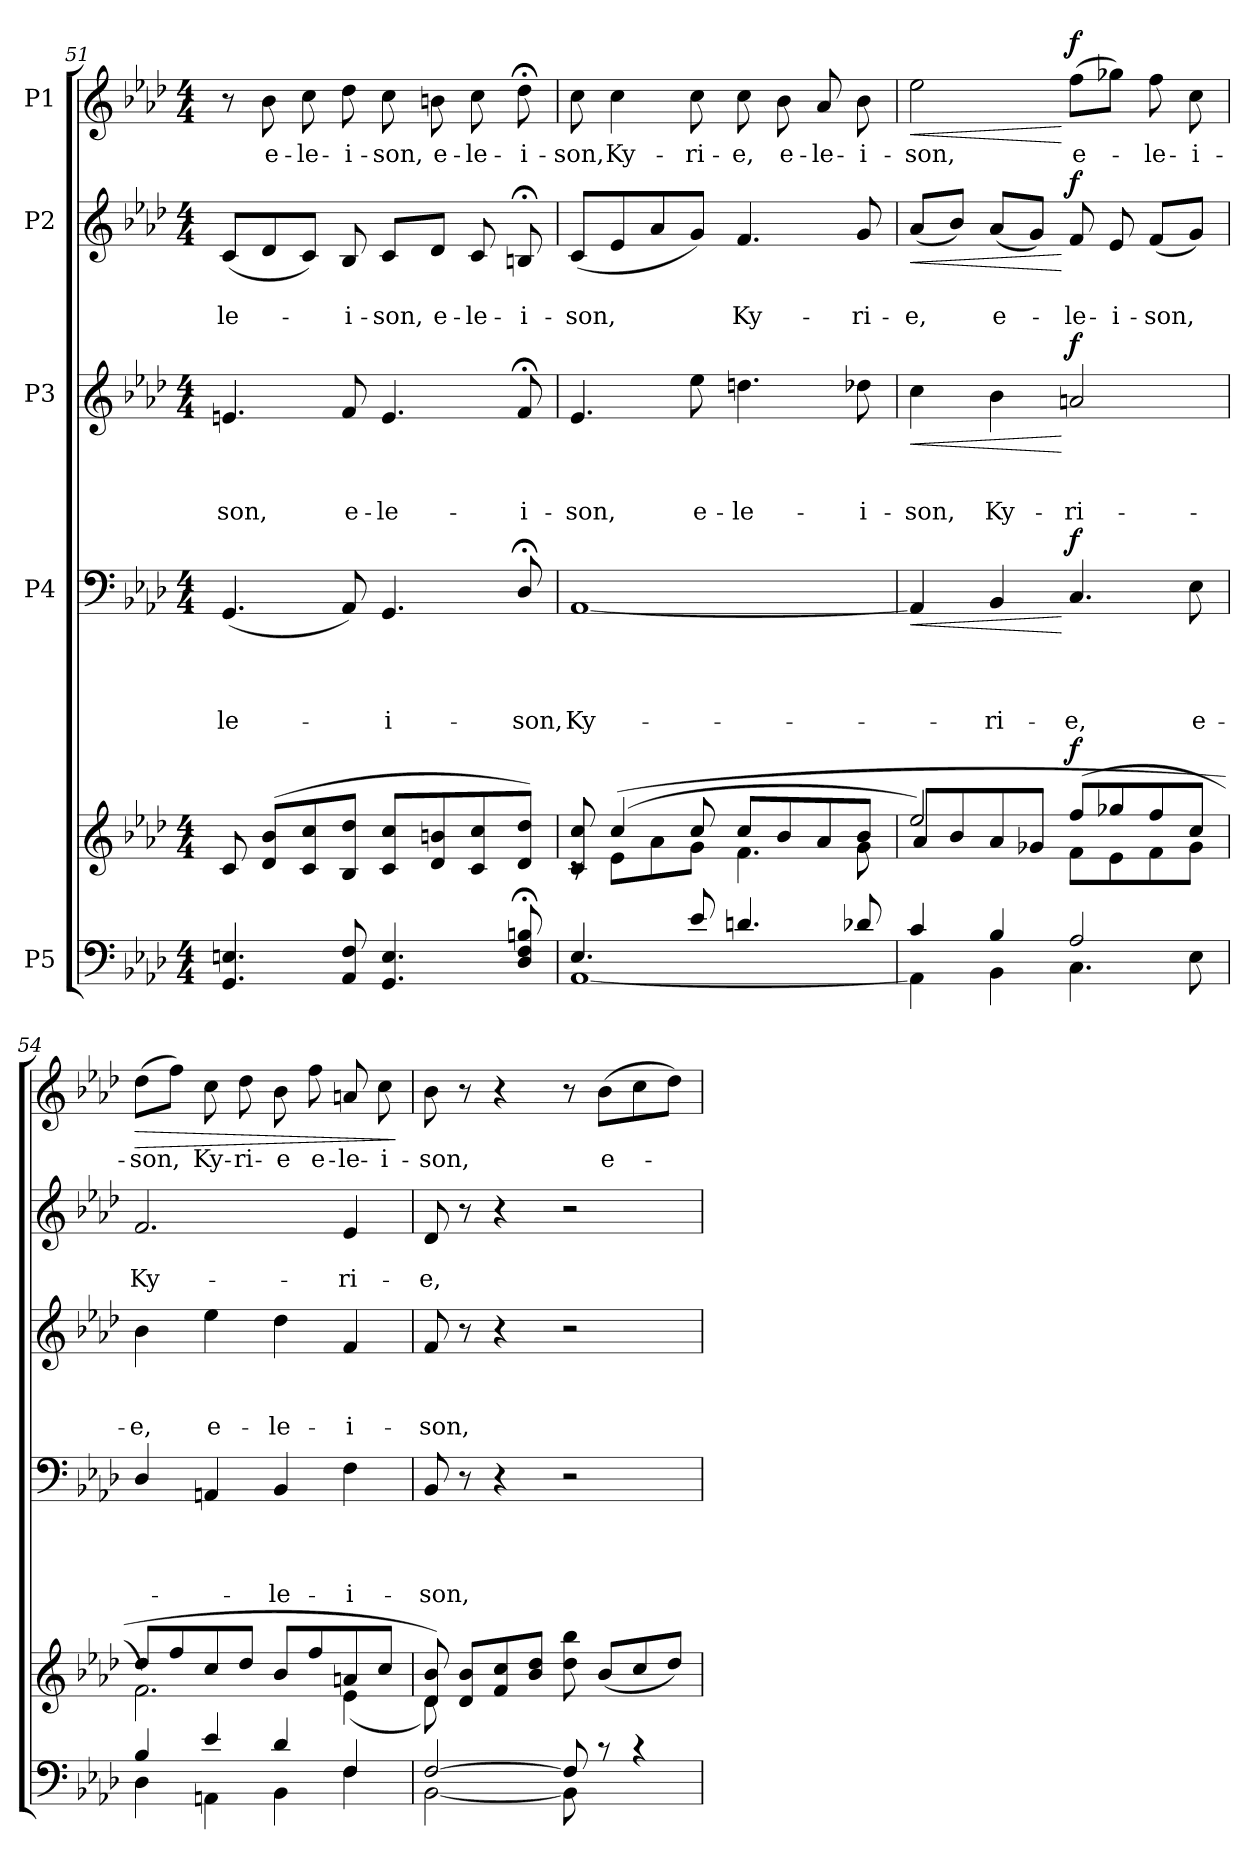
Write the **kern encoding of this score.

**kern	**kern	**dynam	**kern	**text	**text	**text	**text	**dynam	**kern	**text	**text	**text	**dynam	**kern	**text	**text	**dynam	**kern	**text	**dynam
*part5	*part5	*part5	*part4	*part4	*part4	*part4	*part4	*part4	*part3	*part3	*part3	*part3	*part3	*part2	*part2	*part2	*part2	*part1	*part1	*part1
*staff6	*staff5	*staff5/6	*staff4	*staff4	*staff4	*staff4	*staff4	*staff4	*staff3	*staff3	*staff3	*staff3	*staff3	*staff2	*staff2	*staff2	*staff2	*staff1	*staff1	*staff1
*I"P5	*	*	*I"P4	*	*	*	*	*	*I"P3	*	*	*	*	*I"P2	*	*	*	*I"P1	*	*
*clefF4	*clefG2	*	*clefF4	*	*	*	*	*	*clefG2	*	*	*	*	*clefG2	*	*	*	*clefG2	*	*
*	*	*	*	*	*	*	*	*	*ITrd7c12	*	*	*	*	*	*	*	*	*	*	*
*k[b-e-a-d-]	*k[b-e-a-d-]	*	*k[b-e-a-d-]	*	*	*	*	*	*k[b-e-a-d-]	*	*	*	*	*k[b-e-a-d-]	*	*	*	*k[b-e-a-d-]	*	*
*A-:	*A-:	*	*A-:	*	*	*	*	*	*A-:	*	*	*	*	*A-:	*	*	*	*A-:	*	*
*M4/4	*M4/4	*	*M4/4	*	*	*	*	*	*M4/4	*	*	*	*	*M4/4	*	*	*	*M4/4	*	*
=51	=51	=51	=51	=51	=51	=51	=51	=51	=51	=51	=51	=51	=51	=51	=51	=51	=51	=51	=51	=51
*^	*^	*	*	*	*	*	*	*	*	*	*	*	*	*	*	*	*	*	*	*
!	!	!	!	!	!	!	!	!	!LO:LY:b	!	!	!	!	!LO:LY:b	!	!	!	!LO:LY:b	!	!	!	!
4.GG/ 4.En/	1ryy	8c/	1ryy	.	(<4.GG/	.	.	.	-le-	.	4.En/	.	.	-son,	.	(<8c/L	.	-le-	.	8r	.	.
!	!	!	!	!	!	!	!	!	!	!	!	!	!	!	!	!	!	!	!	!	!LO:LY:b	!
.	.	(>8d-/ 8b-/L	.	.	.	.	.	.	.	.	.	.	.	.	.	8d-/	.	.	.	8b-\	e-	.
!	!	!	!	!	!	!	!	!	!	!	!	!	!	!	!	!	!	!	!	!	!LO:LY:b	!
.	.	8c/ 8cc/	.	.	.	.	.	.	.	.	.	.	.	.	.	8c/J)	.	.	.	8cc\	-le-	.
!	!	!	!	!	!	!	!	!	!	!	!	!	!	!LO:LY:b	!	!	!	!LO:LY:b	!	!	!LO:LY:b	!
8AA-/ 8F/	.	8B-/ 8dd-/J	.	.	8AA-/)	.	.	.	.	.	8F/	.	.	e-	.	8B-/	.	-i-	.	8dd-\	-i-	.
!	!	!	!	!	!	!	!	!	!LO:LY:b	!	!	!	!	!LO:LY:b	!	!	!	!LO:LY:b	!	!	!LO:LY:b	!
4.GG/ 4.E/	.	8c/ 8cc/L	.	.	4.GG/	.	.	.	-i-	.	4.E/	.	.	-le-	.	8c/L	.	-son,	.	8cc\	-son,	.
!	!	!	!	!	!	!	!	!	!	!	!	!	!	!	!	!	!	!LO:LY:b	!	!	!LO:LY:b	!
.	.	8d-/ 8bn/	.	.	.	.	.	.	.	.	.	.	.	.	.	8d-/J	.	e-	.	8bn\	e-	.
!	!	!	!	!	!	!	!	!	!	!	!	!	!	!	!	!	!	!LO:LY:b	!	!	!LO:LY:b	!
.	.	8c/ 8cc/	.	.	.	.	.	.	.	.	.	.	.	.	.	8c/	.	-le-	.	8cc\	-le-	.
!	!	!	!	!	!	!	!	!	!LO:LY:b	!	!	!	!	!LO:LY:b	!	!	!	!LO:LY:b	!	!	!LO:LY:b	!
8D-/;< 8F/;< 8Bn/;<	.	8d-/ 8dd-/J)	.	.	8D-;</	.	.	.	-son,	.	8F;</	.	.	-i-	.	8Bn;</	.	-i-	.	8dd-;<\	-i-	.
=52	=52	=52	=52	=52	=52	=52	=52	=52	=52	=52	=52	=52	=52	=52	=52	=52	=52	=52	=52	=52	=52	=52
!	!	!	!	!	!	!	!	!	!LO:LY:b	!	!	!	!	!LO:LY:b	!	!	!	!LO:LY:b	!	!	!LO:LY:b	!
4.E-/	[<1AA-	8c/ 8cc/	8rc	.	[<1AA-	.	.	.	Ky-	.	4.E-/	.	.	-son,	.	(<8c/L	.	-son,	.	8cc\	-son,	.
!	!	!	!	!	!	!	!	!	!	!	!	!	!	!	!	!	!	!	!	!	!LO:LY:b	!
.	.	(>4cc/	(<8e-\L	.	.	.	.	.	.	.	.	.	.	.	.	8e-/	.	.	.	4cc\	Ky-	.
.	.	.	8a-\	.	.	.	.	.	.	.	.	.	.	.	.	8a-/	.	.	.	.	.	.
!	!	!	!	!	!	!	!	!	!	!	!	!	!	!LO:LY:b	!	!	!	!	!	!	!LO:LY:b	!
8e-/	.	8cc/	8g\J	.	.	.	.	.	.	.	8e-\	.	.	e-	.	8g/J)	.	.	.	8cc\	-ri-	.
!	!	!	!	!	!	!	!	!	!	!	!	!	!	!LO:LY:b	!	!	!	!LO:LY:b	!	!	!LO:LY:b	!
4.dn/	.	8cc/L	4.f\	.	.	.	.	.	.	.	4.dn\	.	.	-le-	.	4.f/	.	Ky-	.	8cc\	-e,	.
!	!	!	!	!	!	!	!	!	!	!	!	!	!	!	!	!	!	!	!	!	!LO:LY:b	!
.	.	8b-/	.	.	.	.	.	.	.	.	.	.	.	.	.	.	.	.	.	8b-\	e-	.
!	!	!	!	!	!	!	!	!	!	!	!	!	!	!	!	!	!	!	!	!	!LO:LY:b	!
.	.	8a-/	.	.	.	.	.	.	.	.	.	.	.	.	.	.	.	.	.	8a-/	-le-	.
!	!	!	!	!	!	!	!	!	!	!	!	!	!	!LO:LY:b	!	!	!	!LO:LY:b	!	!	!LO:LY:b	!
8d-X/	.	8b-/J	8g\	.	.	.	.	.	.	.	8d-X\	.	.	-i-	.	8g/	.	-ri-	.	8b-\	-i-	.
=53	=53	=53	=53	=53	=53	=53	=53	=53	=53	=53	=53	=53	=53	=53	=53	=53	=53	=53	=53	=53	=53	=53
!	!	!	!	!	!	!	!	!	!	!LO:HP:b	!	!	!	!LO:LY:b	!LO:HP:b	!	!	!LO:LY:b	!LO:HP:b	!	!LO:LY:b	!LO:HP:b
4c/	4AA-\]	2ee-/)	8a-/L	.	4AA-/]	.	.	.	.	<	4c\	.	.	-son,	<	(<8a-/L	.	-e,	<	2ee-\	-son,	<
.	.	.	8b-/	.	.	.	.	.	.	.	.	.	.	.	.	8b-/J)	.	.	.	.	.	.
!	!	!	!	!	!	!	!	!	!LO:LY:b	!	!	!	!	!LO:LY:b	!	!	!	!LO:LY:b	!	!	!	!
4B-/	4BB-\	.	8a-/	.	4BB-/	.	.	.	-ri-	.	4B-\	.	.	Ky-	.	(<8a-/L	.	e-	.	.	.	.
.	.	.	8g-X/J	.	.	.	.	.	.	.	.	.	.	.	.	8g/J)	.	.	.	.	.	.
!	!	!	!	!LO:DY:a	!	!	!	!	!LO:LY:b	!LO:DY:n=1:a	!	!	!	!LO:LY:b	!LO:DY:n=1:a	!	!	!LO:LY:b	!LO:DY:n=1:a	!	!LO:LY:b	!LO:DY:n=1:a
2A-/	4.C\	(>8ff/L	8f\L	f	4.C/	.	.	.	-e,	[ f	2An/	.	.	-ri-	[ f	8f/	.	-le-	[ f	(>8ff\L	e-	[ f
!	!	!	!	!	!	!	!	!	!	!	!	!	!	!	!	!	!	!LO:LY:b	!	!	!	!
.	.	8gg-X/	8e-\	.	.	.	.	.	.	.	.	.	.	.	.	8e-/	.	-i-	.	8gg-X\J)	.	.
!	!	!	!	!	!	!	!	!	!	!	!	!	!	!	!	!	!	!LO:LY:b	!	!	!LO:LY:b	!
.	.	8ff/	8f\	.	.	.	.	.	.	.	.	.	.	.	.	(<8f/L	.	-son,	.	8ff\	-le-	.
!	!	!	!	!	!	!	!	!	!LO:LY:b	!	!	!	!	!	!	!	!	!	!	!	!LO:LY:b	!
.	8E-\	8cc/J	8g-\J	.	8E-\	.	.	.	e-	.	.	.	.	.	.	8g/J)	.	.	.	8cc\	-i-	.
=54	=54	=54	=54	=54	=54	=54	=54	=54	=54	=54	=54	=54	=54	=54	=54	=54	=54	=54	=54	=54	=54	=54
!	!	!	!	!	!	!	!	!	!	!	!	!	!	!LO:LY:b	!	!	!	!LO:LY:b	!	!	!LO:LY:b	!LO:HP:b
4B-/	4D-\	8dd-/L	2.f\)	.	4D-/	.	.	.	.	.	4B-\	.	.	-e,	.	2.f/	.	Ky-	.	(>8dd-\L	-son,	>
.	.	8ff/	.	.	.	.	.	.	.	.	.	.	.	.	.	.	.	.	.	8ff\J)	.	.
!	!	!	!	!	!	!	!	!	!	!	!	!	!	!LO:LY:b	!	!	!	!	!	!	!LO:LY:b	!
4e-/	4AAn\	8cc/	.	.	4AAn/	.	.	.	.	.	4e-\	.	.	e-	.	.	.	.	.	8cc\	Ky-	.
!	!	!	!	!	!	!	!	!	!	!	!	!	!	!	!	!	!	!	!	!	!LO:LY:b	!
.	.	8dd-/J	.	.	.	.	.	.	.	.	.	.	.	.	.	.	.	.	.	8dd-\	-ri-	.
!	!	!	!	!	!	!	!	!	!LO:LY:b	!	!	!	!	!LO:LY:b	!	!	!	!	!	!	!LO:LY:b	!
4d-/	4BB-\	8b-/L	.	.	4BB-/	.	.	.	-le-	.	4d-\	.	.	-le-	.	.	.	.	.	8b-\	-e	.
!	!	!	!	!	!	!	!	!	!	!	!	!	!	!	!	!	!	!	!	!	!LO:LY:b	!
.	.	8ff/	.	.	.	.	.	.	.	.	.	.	.	.	.	.	.	.	.	8ff\	e-	.
!	!	!	!	!	!	!	!	!	!LO:LY:b	!	!	!	!	!LO:LY:b	!	!	!	!LO:LY:b	!	!	!LO:LY:b	!
4F/	4F\	8an/	(<4e-\	.	4F\	.	.	.	-i-	.	4F/	.	.	-i-	.	4e-/	.	-ri-	.	8an/	-le-	.
!	!	!	!	!	!	!	!	!	!	!	!	!	!	!	!	!	!	!	!	!	!LO:LY:b	!
.	.	8cc/J	.	.	.	.	.	.	.	.	.	.	.	.	.	.	.	.	.	8cc\	-i-	.
*v	*v	*	*	*	*	*	*	*	*	*	*	*	*	*	*	*	*	*	*	*	*	*
*	*v	*v	*	*	*	*	*	*	*	*	*	*	*	*	*	*	*	*	*	*	*
.	.	.	.	.	.	.	.	.	.	.	.	.	.	.	.	.	.	.	.	]
!!LO:LB:g=z
=55	=55	=55	=55	=55	=55	=55	=55	=55	=55	=55	=55	=55	=55	=55	=55	=55	=55	=55	=55	=55
*^	*^	*	*	*	*	*	*	*	*	*	*	*	*	*	*	*	*	*	*	*
!	!	!	!	!	!	!	!	!	!LO:LY:b	!	!	!	!	!LO:LY:b	!	!	!	!LO:LY:b	!	!	!LO:LY:b	!
[>2F/	[<2BB-\	8d-/ 8b-/)	8d-\)	.	8BB-/	.	.	.	-son,	.	8F/	.	.	-son,	.	8d-/	.	-e,	.	8b-\	-son,	.
.	.	8d-/ 8b-/L	4.ryy	.	8r	.	.	.	.	.	8r	.	.	.	.	8r	.	.	.	8r	.	.
.	.	8f/ 8cc/	.	.	4r	.	.	.	.	.	4r	.	.	.	.	4r	.	.	.	4r	.	.
.	.	8b-/ 8dd-/J	.	.	.	.	.	.	.	.	.	.	.	.	.	.	.	.	.	.	.	.
8F/]	8BB-\]	8ryy	8dd-\ 8bb-\	.	2r	.	.	.	.	.	2r	.	.	.	.	2r	.	.	.	8r	.	.
!	!	!	!	!	!	!	!	!	!	!	!	!	!	!	!	!	!	!	!	!	!LO:LY:b	!
8rc	4.ryy	(>8b-/L	4.ryy	.	.	.	.	.	.	.	.	.	.	.	.	.	.	.	.	(>8b-\L	e-	.
4rc	.	8cc/	.	.	.	.	.	.	.	.	.	.	.	.	.	.	.	.	.	8cc\	.	.
.	.	8dd-/J)	.	.	.	.	.	.	.	.	.	.	.	.	.	.	.	.	.	8dd-\J)	.	.
*v	*v	*	*	*	*	*	*	*	*	*	*	*	*	*	*	*	*	*	*	*	*	*
*	*v	*v	*	*	*	*	*	*	*	*	*	*	*	*	*	*	*	*	*	*	*
=	=	=	=	=	=	=	=	=	=	=	=	=	=	=	=	=	=	=	=	=
*-	*-	*-	*-	*-	*-	*-	*-	*-	*-	*-	*-	*-	*-	*-	*-	*-	*-	*-	*-	*-
